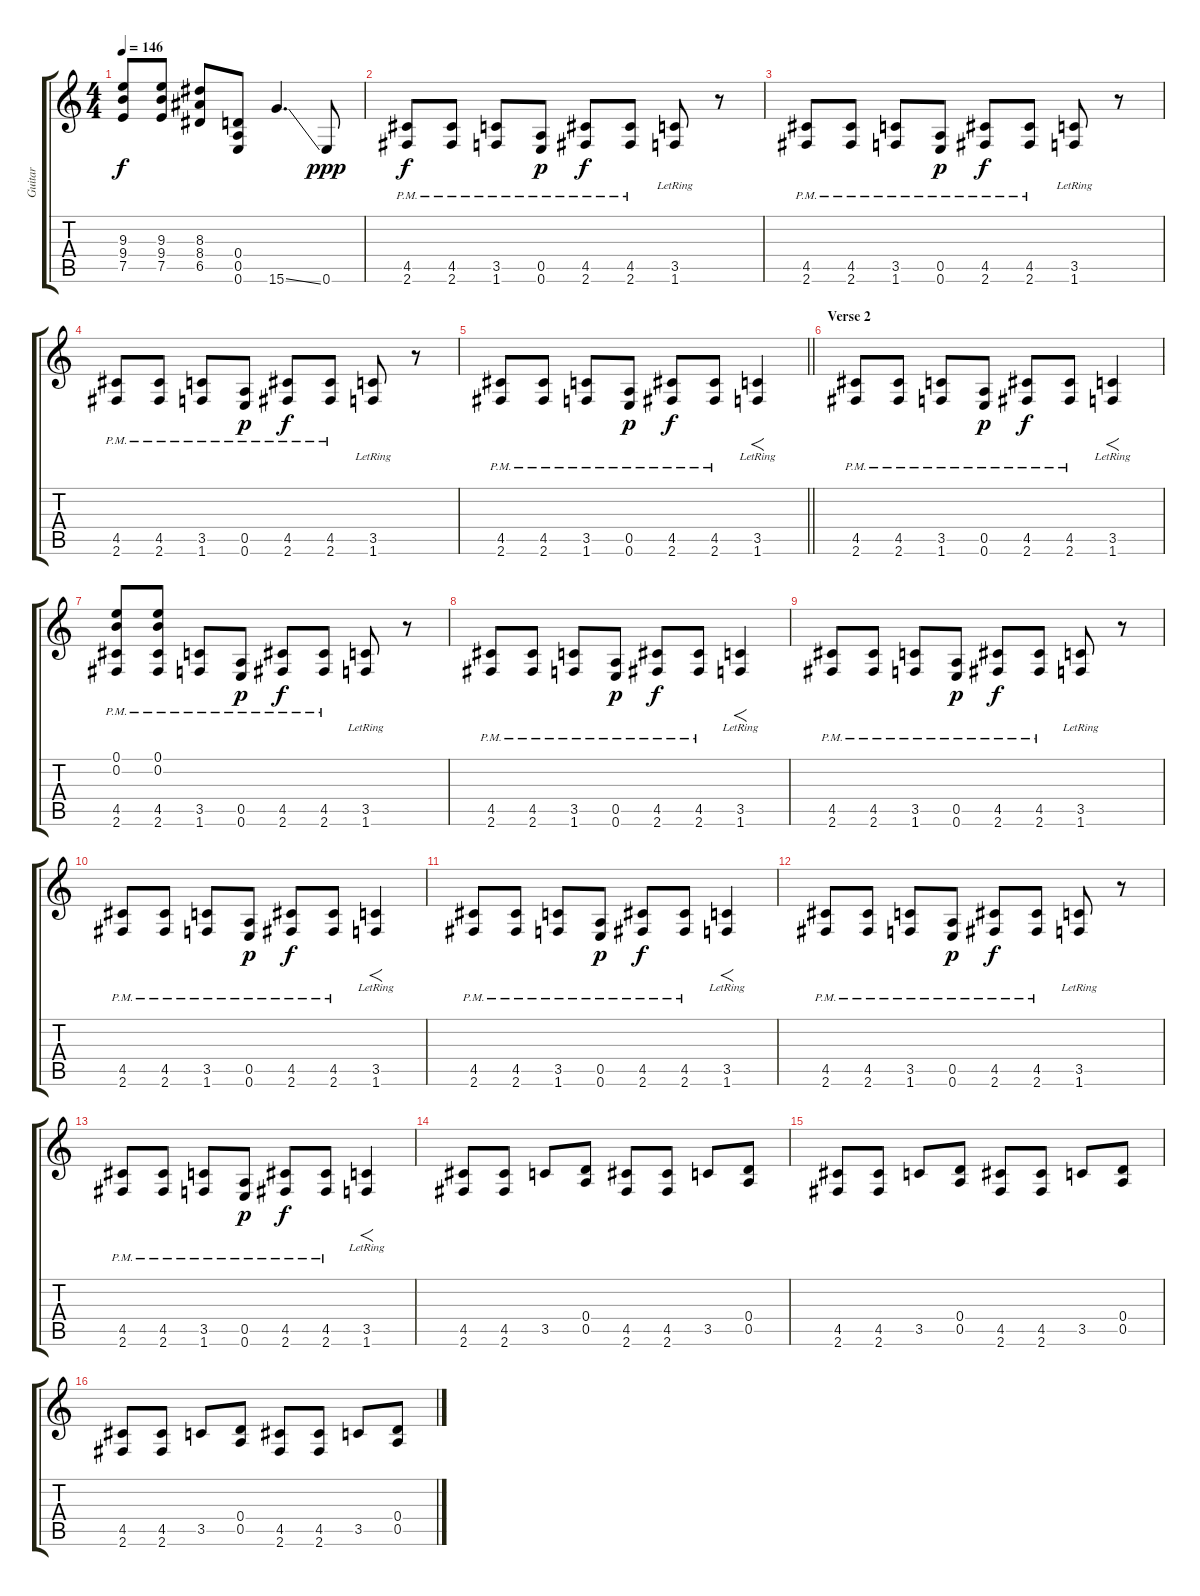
\track ("Guitar" "Guitar") {instrument distortionguitar}
\staff {score tabs}
\tuning (E4 B3 G3 D3 A2 E2) {hide}
\ts (4 4)
\tempo 146
\clef g2
\ks c
(9.3 9.4 7.5).8{dy f} (9.3 9.4 7.5).8 (8.3 8.4 6.5).8 (0.4 0.5 0.6).8 15.6{ss}.4{d} 0.6.8{dy ppp} |
(4.5{pm} 2.6{pm}).8{dy f} (4.5{pm} 2.6{pm}).8 (3.5{pm} 1.6{pm}).8 (0.5{pm} 0.6{pm}).8{dy p} (4.5{pm} 2.6{pm}).8{dy f} (4.5{pm} 2.6{pm}).8 (3.5{lr} 1.6{lr}).8 r.8 |
(4.5{pm} 2.6{pm}).8 (4.5{pm} 2.6{pm}).8 (3.5{pm} 1.6{pm}).8 (0.5{pm} 0.6{pm}).8{dy p} (4.5{pm} 2.6{pm}).8{dy f} (4.5{pm} 2.6{pm}).8 (3.5{lr} 1.6{lr}).8 r.8 |
(4.5{pm} 2.6{pm}).8 (4.5{pm} 2.6{pm}).8 (3.5{pm} 1.6{pm}).8 (0.5{pm} 0.6{pm}).8{dy p} (4.5{pm} 2.6{pm}).8{dy f} (4.5{pm} 2.6{pm}).8 (3.5{lr} 1.6{lr}).8 r.8 |
\barLineRight lightlight
(4.5{pm} 2.6{pm}).8 (4.5{pm} 2.6{pm}).8 (3.5{pm} 1.6{pm}).8 (0.5{pm} 0.6{pm}).8{dy p} (4.5{pm} 2.6{pm}).8{dy f} (4.5{pm} 2.6{pm}).8 (3.5{lr} 1.6{lr}).4{f} |
\section ("" "Verse 2")
(4.5{pm} 2.6{pm}).8 (4.5{pm} 2.6{pm}).8 (3.5{pm} 1.6{pm}).8 (0.5{pm} 0.6{pm}).8{dy p} (4.5{pm} 2.6{pm}).8{dy f} (4.5{pm} 2.6{pm}).8 (3.5{lr} 1.6{lr}).4{f} |
(0.1 0.2 4.5{pm} 2.6{pm}).8 (0.1 0.2 4.5{pm} 2.6{pm}).8 (3.5{pm} 1.6{pm}).8 (0.5{pm} 0.6{pm}).8{dy p} (4.5{pm} 2.6{pm}).8{dy f} (4.5{pm} 2.6{pm}).8 (3.5{lr} 1.6{lr}).8 r.8 |
(4.5{pm} 2.6{pm}).8 (4.5{pm} 2.6{pm}).8 (3.5{pm} 1.6{pm}).8 (0.5{pm} 0.6{pm}).8{dy p} (4.5{pm} 2.6{pm}).8{dy f} (4.5{pm} 2.6{pm}).8 (3.5{lr} 1.6{lr}).4{f} |
(4.5{pm} 2.6{pm}).8 (4.5{pm} 2.6{pm}).8 (3.5{pm} 1.6{pm}).8 (0.5{pm} 0.6{pm}).8{dy p} (4.5{pm} 2.6{pm}).8{dy f} (4.5{pm} 2.6{pm}).8 (3.5{lr} 1.6{lr}).8 r.8 |
(4.5{pm} 2.6{pm}).8 (4.5{pm} 2.6{pm}).8 (3.5{pm} 1.6{pm}).8 (0.5{pm} 0.6{pm}).8{dy p} (4.5{pm} 2.6{pm}).8{dy f} (4.5{pm} 2.6{pm}).8 (3.5{lr} 1.6{lr}).4{f} |
(4.5{pm} 2.6{pm}).8 (4.5{pm} 2.6{pm}).8 (3.5{pm} 1.6{pm}).8 (0.5{pm} 0.6{pm}).8{dy p} (4.5{pm} 2.6{pm}).8{dy f} (4.5{pm} 2.6{pm}).8 (3.5{lr} 1.6{lr}).4{f} |
(4.5{pm} 2.6{pm}).8 (4.5{pm} 2.6{pm}).8 (3.5{pm} 1.6{pm}).8 (0.5{pm} 0.6{pm}).8{dy p} (4.5{pm} 2.6{pm}).8{dy f} (4.5{pm} 2.6{pm}).8 (3.5{lr} 1.6{lr}).8 r.8 |
(4.5{pm} 2.6{pm}).8 (4.5{pm} 2.6{pm}).8 (3.5{pm} 1.6{pm}).8 (0.5{pm} 0.6{pm}).8{dy p} (4.5{pm} 2.6{pm}).8{dy f} (4.5{pm} 2.6{pm}).8 (3.5{lr} 1.6{lr}).4{f} |
(4.5 2.6).8 (4.5 2.6).8 3.5.8 (0.4 0.5).8 (4.5 2.6).8 (4.5 2.6).8 3.5.8 (0.4 0.5).8 |
(4.5 2.6).8 (4.5 2.6).8 3.5.8 (0.4 0.5).8 (4.5 2.6).8 (4.5 2.6).8 3.5.8 (0.4 0.5).8 |
(4.5 2.6).8 (4.5 2.6).8 3.5.8 (0.4 0.5).8 (4.5 2.6).8 (4.5 2.6).8 3.5.8 (0.4 0.5).8
